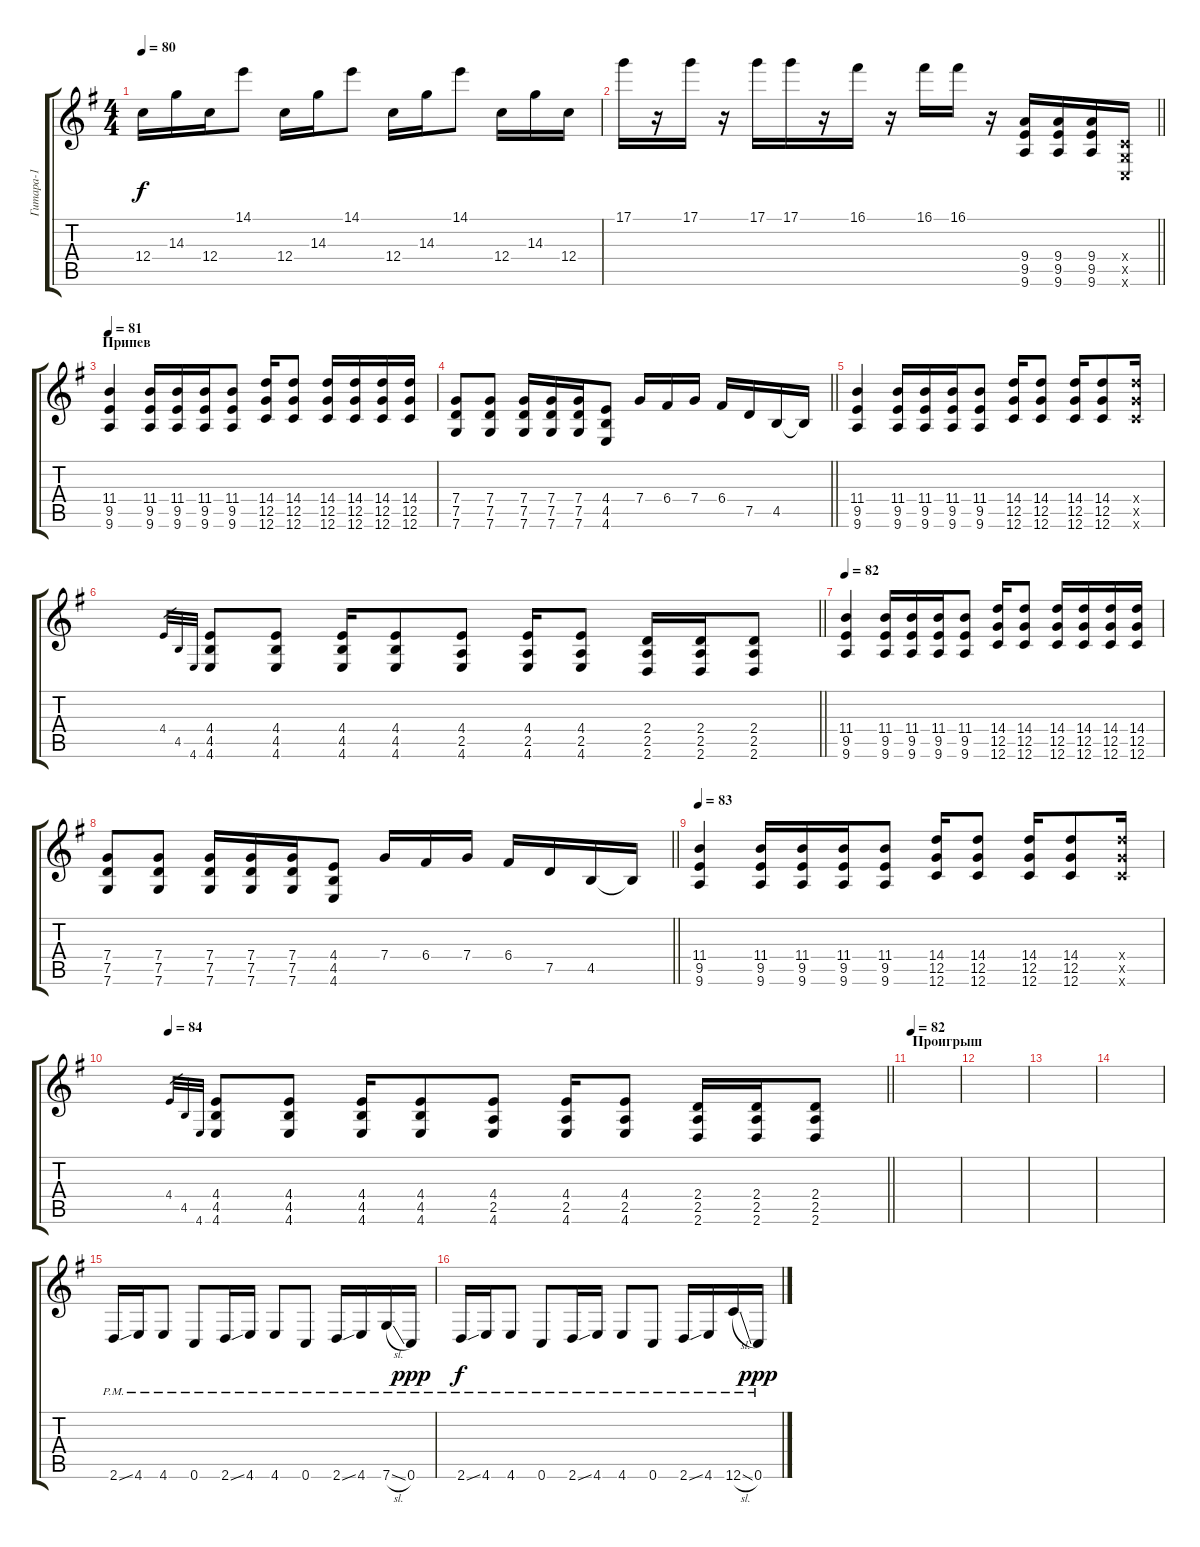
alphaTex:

\track ("Гитара-1" "Гитара-1") {instrument electricguitarclean}
\staff {score tabs}
\tuning (D4 A3 F3 C3 G2 C2) {hide}
\ts (4 4)
\tempo 80
\clef g2
\ks eminor
12.4.16{dy f} 14.3.16 12.4.16 14.1.8 12.4.16 14.3.16 14.1.8 12.4.16 14.3.16 14.1.8 12.4.16 14.3.16 12.4.16 |
\barLineRight lightlight
17.1.16 r.16 17.1.16 r.16 17.1.16 17.1.16 r.16 16.1.16 r.16 16.1.16 16.1.16 r.16 (9.4 9.5 9.6).16{instrument distortionguitar} (9.4 9.5 9.6).16 (9.4 9.5 9.6).16 (0.4{x} 0.5{x} 0.6{x}).16 |
\section ("" "Припев")
\tempo 81
(11.4 9.5 9.6).4 (11.4 9.5 9.6).16 (11.4 9.5 9.6).16 (11.4 9.5 9.6).16 (11.4 9.5 9.6).8 (14.4 12.5 12.6).16 (14.4 12.5 12.6).8 (14.4 12.5 12.6).16 (14.4 12.5 12.6).16 (14.4 12.5 12.6).16 (14.4 12.5 12.6).16 |
\barLineRight lightlight
(7.4 7.5 7.6).8 (7.4 7.5 7.6).8 (7.4 7.5 7.6).16 (7.4 7.5 7.6).16 (7.4 7.5 7.6).16 (4.4 4.5 4.6).8 7.4.16 6.4.16 7.4.16 6.4.16 7.5.16 4.5.16 4.5{t}.16 |
(11.4 9.5 9.6).4 (11.4 9.5 9.6).16 (11.4 9.5 9.6).16 (11.4 9.5 9.6).16 (11.4 9.5 9.6).8 (14.4 12.5 12.6).16 (14.4 12.5 12.6).8 (14.4 12.5 12.6).16 (14.4 12.5 12.6).8 (14.4{x} 12.5{x} 12.6{x}).16 |
\barLineRight lightlight
4.4.32{gr} 4.5.32{gr} 4.6.32{gr} (4.4 4.5 4.6).8 (4.4 4.5 4.6).8 (4.4 4.5 4.6).16 (4.4 4.5 4.6).8 (4.4 2.5 4.6).8 (4.4 2.5 4.6).16 (4.4 2.5 4.6).8 (2.4 2.5 2.6).16 (2.4 2.5 2.6).16 (2.4 2.5 2.6).8 |
\tempo 82
(11.4 9.5 9.6).4 (11.4 9.5 9.6).16 (11.4 9.5 9.6).16 (11.4 9.5 9.6).16 (11.4 9.5 9.6).8 (14.4 12.5 12.6).16 (14.4 12.5 12.6).8 (14.4 12.5 12.6).16 (14.4 12.5 12.6).16 (14.4 12.5 12.6).16 (14.4 12.5 12.6).16 |
\barLineRight lightlight
(7.4 7.5 7.6).8 (7.4 7.5 7.6).8 (7.4 7.5 7.6).16 (7.4 7.5 7.6).16 (7.4 7.5 7.6).16 (4.4 4.5 4.6).8 7.4.16 6.4.16 7.4.16 6.4.16 7.5.16 4.5.16 4.5{t}.16 |
\tempo 83
(11.4 9.5 9.6).4 (11.4 9.5 9.6).16 (11.4 9.5 9.6).16 (11.4 9.5 9.6).16 (11.4 9.5 9.6).8 (14.4 12.5 12.6).16 (14.4 12.5 12.6).8 (14.4 12.5 12.6).16 (14.4 12.5 12.6).8 (14.4{x} 12.5{x} 12.6{x}).16 |
\tempo 84
\barLineRight lightlight
4.4.32{gr} 4.5.32{gr} 4.6.32{gr} (4.4 4.5 4.6).8 (4.4 4.5 4.6).8 (4.4 4.5 4.6).16 (4.4 4.5 4.6).8 (4.4 2.5 4.6).8 (4.4 2.5 4.6).16 (4.4 2.5 4.6).8 (2.4 2.5 2.6).16 (2.4 2.5 2.6).16 (2.4 2.5 2.6).8 |
\section ("" "Проигрыш")
\tempo 82
|
|
|
|
2.6{ss pm}.16 4.6{pm}.16 4.6{pm}.8 0.6{pm}.8 2.6{ss pm}.16 4.6{pm}.16 4.6{pm}.8 0.6{pm}.8 2.6{ss pm}.16 4.6{pm}.16 7.6{sl pm}.16 0.6{pm}.16{dy ppp} |
2.6{ss pm}.16{dy f} 4.6{pm}.16 4.6{pm}.8 0.6{pm}.8 2.6{ss pm}.16 4.6{pm}.16 4.6{pm}.8 0.6{pm}.8 2.6{ss pm}.16 4.6{pm}.16 12.6{sl pm}.16 0.6{pm}.16{dy ppp}
